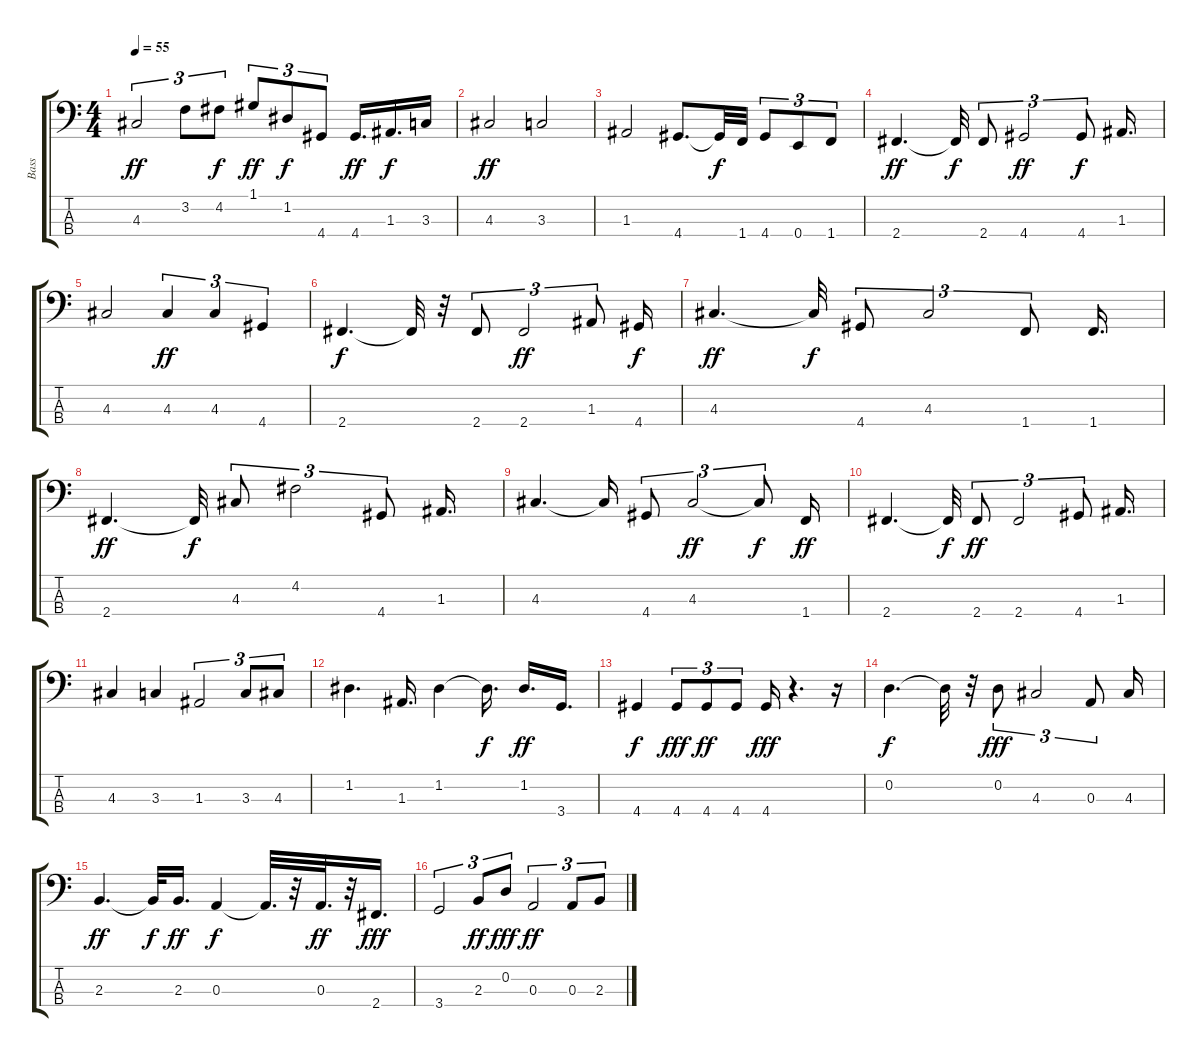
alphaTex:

\track ("Bass" "Bass") {instrument electricbassfinger}
\staff {score tabs}
\tuning (G2 D2 A1 E1) {hide}
\ts (4 4)
\tempo 55
\clef f4
\ks c
4.3.2{tu (3 2) dy ff} 3.2.8{tu (3 2)} 4.2.8{tu (3 2) dy f} 1.1.8{tu (3 2) dy ff} 1.2.8{tu (3 2) dy f} 4.4.8{tu (3 2)} 4.4.16{d dy ff} 1.3.16{d dy f} 3.3.16 |
4.3.2{dy ff} 3.3.2 |
1.3.2 4.4.8{d} 4.4{t}.32{dy f} 1.4.32 4.4.8{tu (3 2)} 0.4.8{tu (3 2)} 1.4.8{tu (3 2)} |
2.4.4{d dy ff} 2.4{t}.32{dy f} 2.4.8{tu (3 2)} 4.4.2{tu (3 2) dy ff} 4.4.8{tu (3 2) dy f} 1.3.16{d} |
4.3.2 4.3.4{tu (3 2) dy ff} 4.3.4{tu (3 2)} 4.4.4{tu (3 2)} |
2.4.4{d dy f} 2.4{t}.32 r.32 2.4.8{tu (3 2)} 2.4.2{tu (3 2) dy ff} 1.3.8{tu (3 2)} 4.4.16{dy f} |
4.3.4{d dy ff} 4.3{t}.32{dy f} 4.4.8{tu (3 2)} 4.3.2{tu (3 2)} 1.4.8{tu (3 2)} 1.4.16{d} |
2.4.4{d dy ff} 2.4{t}.32{dy f} 4.3.8{tu (3 2)} 4.2.2{tu (3 2)} 4.4.8{tu (3 2)} 1.3.16{d} |
4.3.4{d} 4.3{t}.16 4.4.8{tu (3 2)} 4.3.2{tu (3 2) dy ff} 4.3{t}.8{tu (3 2) dy f} 1.4.16{dy ff} |
2.4.4{d} 2.4{t}.32{dy f} 2.4.8{tu (3 2) dy ff} 2.4.2{tu (3 2)} 4.4.8{tu (3 2)} 1.3.16{d} |
4.3.4 3.3.4 1.3.2{tu (3 2)} 3.3.8{tu (3 2)} 4.3.8{tu (3 2)} |
1.2.4{d} 1.3.16{d} 1.2.4 1.2{t}.16{d dy f} 1.2.16{d dy ff} 3.4.16{d} |
4.4.4{dy f} 4.4.8{tu (3 2) dy fff} 4.4.8{tu (3 2) dy ff} 4.4.8{tu (3 2)} 4.4.16{dy fff} r.4{d} r.16 |
0.2.4{d dy f} 0.2{t}.32 r.32 0.2.8{tu (3 2) dy fff} 4.3.2{tu (3 2)} 0.3.8{tu (3 2)} 4.3.16 |
2.3.4{d dy ff} 2.3{t}.32{dy f} 2.3.16{d dy ff} 0.3.4{dy f} 0.3{t}.32{d} r.32 0.3.32{d dy ff} r.32 2.4.16{d dy fff} |
3.4.2{tu (3 2)} 2.3.8{tu (3 2) dy ff} 0.2.8{tu (3 2) dy fff} 0.3.2{tu (3 2) dy ff} 0.3.8{tu (3 2)} 2.3.8{tu (3 2)}
